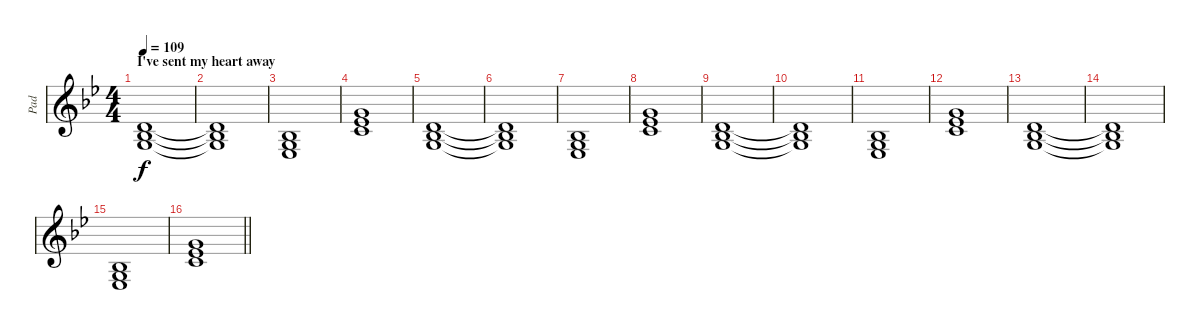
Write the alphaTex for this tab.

\track ("Pad" "Pad") {instrument pad1newage}
\staff {score}
\tuning (E4 B3 G3 D3 A2 E2) {hide}
\ts (4 4)
\section ("" "I've sent my heart away")
\tempo 109
\clef g2
\ks bb
(3.2 0.3 8.4).1{dy f} |
(3.2{t} 0.3{t} 8.4{t}).1 |
(0.3 1.4 13.5).1 |
(3.1 1.2 8.3).1 |
(3.2 0.3 8.4).1 |
(3.2{t} 0.3{t} 8.4{t}).1 |
(0.3 1.4 13.5).1 |
(3.1 1.2 8.3).1 |
(3.2 0.3 8.4).1 |
(3.2{t} 0.3{t} 8.4{t}).1 |
(0.3 1.4 13.5).1 |
(3.1 1.2 8.3).1 |
(3.2 0.3 8.4).1 |
(3.2{t} 0.3{t} 8.4{t}).1 |
(0.3 1.4 13.5).1 |
\barLineRight lightlight
(3.1 1.2 8.3).1
